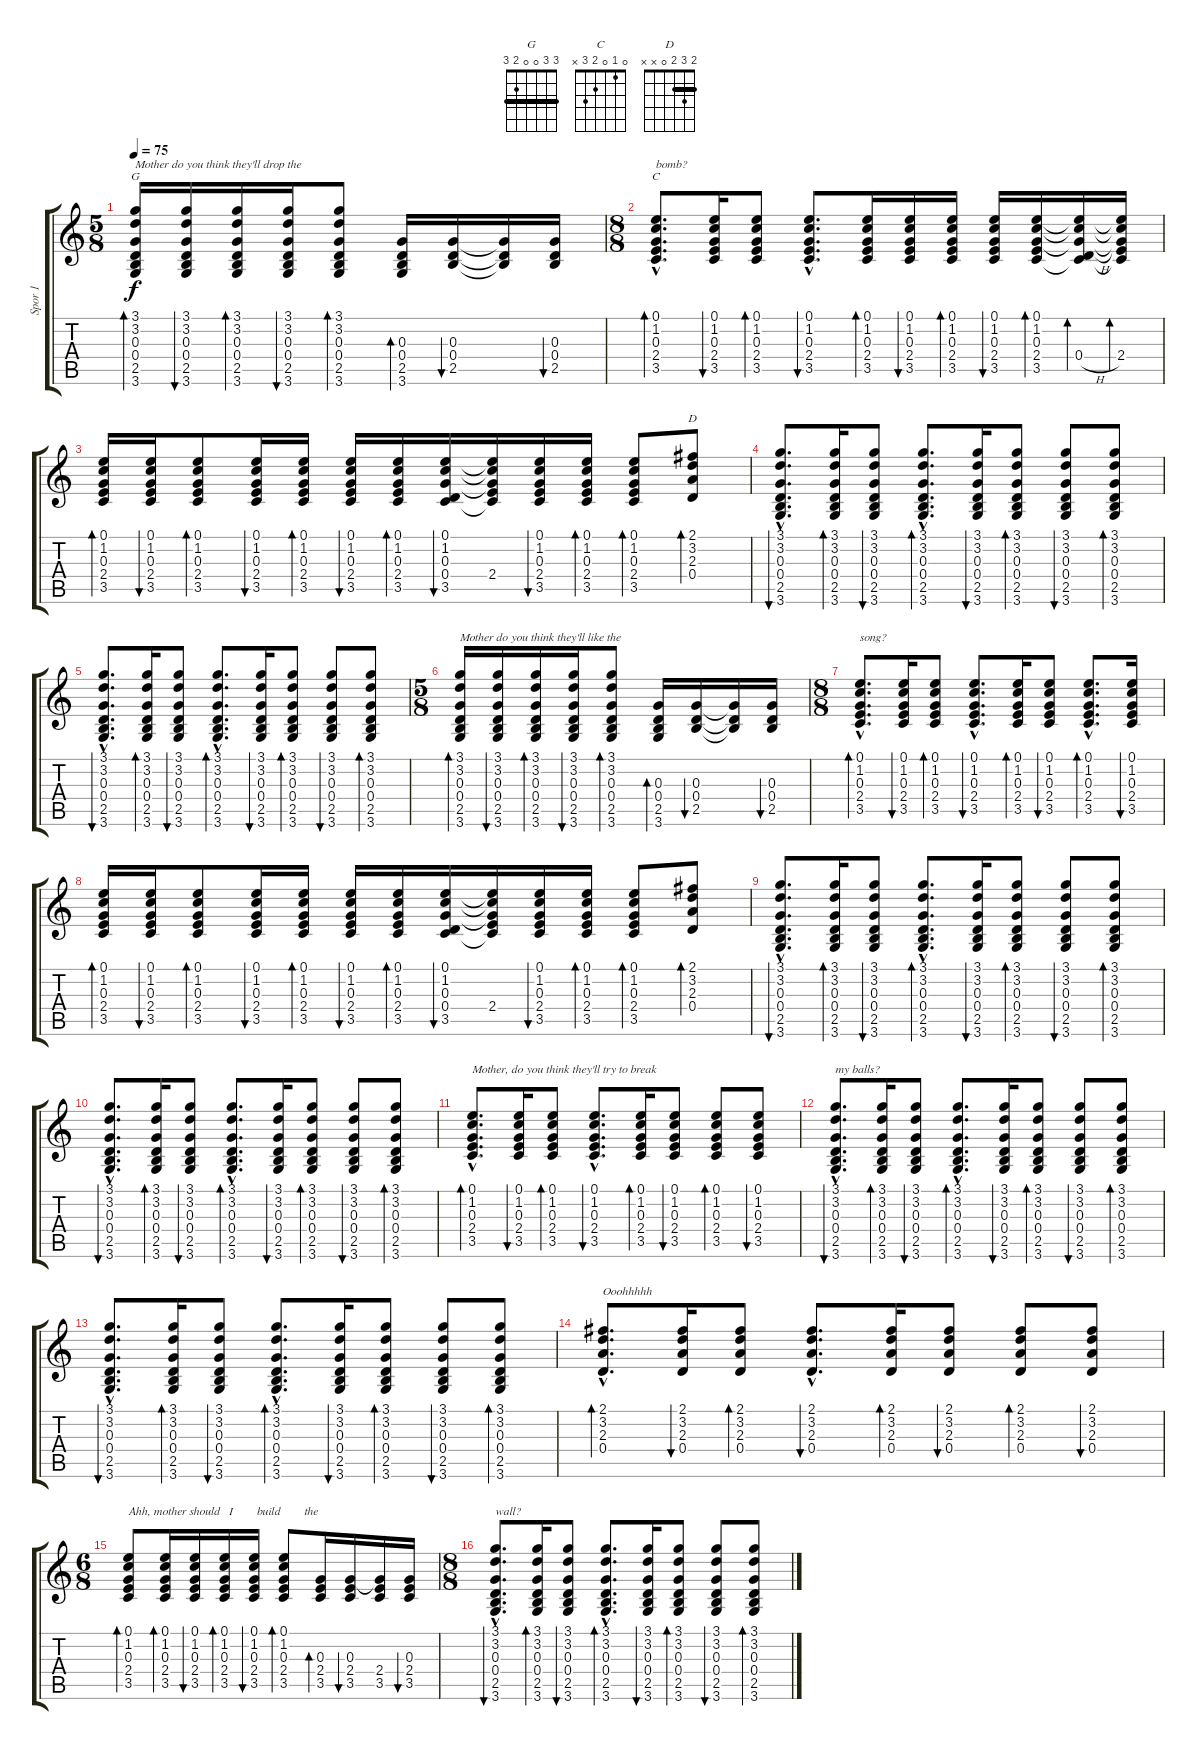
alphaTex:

\track ("Spor 1" "Spor 1") {instrument acousticguitarsteel}
\staff {score tabs}
\tuning (E4 B3 G3 D3 A2 E2) {hide}
\chord ("G" 3 3 0 0 2 3) {barre 3}
\chord ("C" 0 1 0 2 3 x)
\chord ("D" 2 3 2 0 x x) {barre 2}
\ts (5 8)
\tempo 75
\clef g2
\ks c
(3.1 3.2 0.3 0.4 2.5 3.6).16{bd 30 ch "G" txt "Mother do you think they'll drop the" dy f instrument acousticguitarsteel} (3.1 3.2 0.3 0.4 2.5 3.6).16{bu 30} (3.1 3.2 0.3 0.4 2.5 3.6).16{bd 30} (3.1 3.2 0.3 0.4 2.5 3.6).16{bu 30} (3.1 3.2 0.3 0.4 2.5 3.6).8{bd 30} (0.3 0.4 2.5 3.6).16{bd 30} (0.3 0.4 2.5).16{bu 30} (0.3{t} 0.4{t} 2.5{t}).16 (0.3 0.4 2.5).16{bu 30} |
\ts (8 8)
(0.1{hac} 1.2{hac} 0.3{hac} 2.4{hac} 3.5{hac}).8{d bd 30 ch "C" txt "bomb?"} (0.1 1.2 0.3 2.4 3.5).16{bu 30} (0.1 1.2 0.3 2.4 3.5).8{bd 30} (0.1{hac} 1.2{hac} 0.3{hac} 2.4{hac} 3.5{hac}).8{d bu 30} (0.1 1.2 0.3 2.4 3.5).16{bd 30} (0.1 1.2 0.3 2.4 3.5).16{bu 30} (0.1 1.2 0.3 2.4 3.5).16{bd 30} (0.1 1.2 0.3 2.4 3.5).16{bu 30} (0.1 1.2 0.3 2.4 3.5).16{bd 30} (0.1{t} 1.2{t} 0.3{t} 0.4{h} 3.5{t}).16{bd 30} (0.1{t} 1.2{t} 0.3{t} 2.4 3.5{t}).16{bd 30} |
(0.1 1.2 0.3 2.4 3.5).16{bd 30} (0.1 1.2 0.3 2.4 3.5).16{bu 30} (0.1 1.2 0.3 2.4 3.5).8{bd 30} (0.1 1.2 0.3 2.4 3.5).16{bu 30} (0.1 1.2 0.3 2.4 3.5).16{bd 30} (0.1 1.2 0.3 2.4 3.5).16{bu 30} (0.1 1.2 0.3 2.4 3.5).16{bd 30} (0.1 1.2 0.3 0.4 3.5).16{bu 30} (0.1{t} 1.2{t} 0.3{t} 2.4 3.5{t}).16 (0.1 1.2 0.3 2.4 3.5).16{bu 30} (0.1 1.2 0.3 2.4 3.5).16{bd 30} (0.1 1.2 0.3 2.4 3.5).8{bd 30} (2.1 3.2 2.3 0.4).8{bd 30 ch "D"} |
(3.1{hac} 3.2{hac} 0.3{hac} 0.4{hac} 2.5{hac} 3.6{hac}).8{d bu 30} (3.1 3.2 0.3 0.4 2.5 3.6).16{bd 30} (3.1 3.2 0.3 0.4 2.5 3.6).8{bu 30} (3.1{hac} 3.2{hac} 0.3{hac} 0.4{hac} 2.5{hac} 3.6{hac}).8{d bd 30} (3.1 3.2 0.3 0.4 2.5 3.6).16{bu 30} (3.1 3.2 0.3 0.4 2.5 3.6).8{bd 30} (3.1 3.2 0.3 0.4 2.5 3.6).8{bu 30} (3.1 3.2 0.3 0.4 2.5 3.6).8{bd 30} |
(3.1{hac} 3.2{hac} 0.3{hac} 0.4{hac} 2.5{hac} 3.6{hac}).8{d bu 30} (3.1 3.2 0.3 0.4 2.5 3.6).16{bd 30} (3.1 3.2 0.3 0.4 2.5 3.6).8{bu 30} (3.1{hac} 3.2{hac} 0.3{hac} 0.4{hac} 2.5{hac} 3.6{hac}).8{d bd 30} (3.1 3.2 0.3 0.4 2.5 3.6).16{bu 30} (3.1 3.2 0.3 0.4 2.5 3.6).8{bd 30} (3.1 3.2 0.3 0.4 2.5 3.6).8{bu 30} (3.1 3.2 0.3 0.4 2.5 3.6).8{bd 30} |
\ts (5 8)
(3.1 3.2 0.3 0.4 2.5 3.6).16{bd 30 txt "Mother do you think they'll like the"} (3.1 3.2 0.3 0.4 2.5 3.6).16{bu 30} (3.1 3.2 0.3 0.4 2.5 3.6).16{bd 30} (3.1 3.2 0.3 0.4 2.5 3.6).16{bu 30} (3.1 3.2 0.3 0.4 2.5 3.6).8{bd 30} (0.3 0.4 2.5 3.6).16{bd 30} (0.3 0.4 2.5).16{bu 30} (0.3{t} 0.4{t} 2.5{t}).16 (0.3 0.4 2.5).16{bu 30} |
\ts (8 8)
(0.1{hac} 1.2{hac} 0.3{hac} 2.4{hac} 3.5{hac}).8{d bd 30 txt "song?"} (0.1 1.2 0.3 2.4 3.5).16{bu 30} (0.1 1.2 0.3 2.4 3.5).8{bd 30} (0.1{hac} 1.2{hac} 0.3{hac} 2.4{hac} 3.5{hac}).8{d bu 30} (0.1 1.2 0.3 2.4 3.5).16{bd 30} (0.1 1.2 0.3 2.4 3.5).8{bu 30} (0.1{hac} 1.2{hac} 0.3{hac} 2.4{hac} 3.5{hac}).8{d bd 30} (0.1 1.2 0.3 2.4 3.5).16{bu 30} |
(0.1 1.2 0.3 2.4 3.5).16{bd 30} (0.1 1.2 0.3 2.4 3.5).16{bu 30} (0.1 1.2 0.3 2.4 3.5).8{bd 30} (0.1 1.2 0.3 2.4 3.5).16{bu 30} (0.1 1.2 0.3 2.4 3.5).16{bd 30} (0.1 1.2 0.3 2.4 3.5).16{bu 30} (0.1 1.2 0.3 2.4 3.5).16{bd 30} (0.1 1.2 0.3 0.4 3.5).16{bu 30} (0.1{t} 1.2{t} 0.3{t} 2.4 3.5{t}).16 (0.1 1.2 0.3 2.4 3.5).16{bu 30} (0.1 1.2 0.3 2.4 3.5).16{bd 30} (0.1 1.2 0.3 2.4 3.5).8{bd 30} (2.1 3.2 2.3 0.4).8{bd 30} |
(3.1{hac} 3.2{hac} 0.3{hac} 0.4{hac} 2.5{hac} 3.6{hac}).8{d bu 30} (3.1 3.2 0.3 0.4 2.5 3.6).16{bd 30} (3.1 3.2 0.3 0.4 2.5 3.6).8{bu 30} (3.1{hac} 3.2{hac} 0.3{hac} 0.4{hac} 2.5{hac} 3.6{hac}).8{d bd 30} (3.1 3.2 0.3 0.4 2.5 3.6).16{bu 30} (3.1 3.2 0.3 0.4 2.5 3.6).8{bd 30} (3.1 3.2 0.3 0.4 2.5 3.6).8{bu 30} (3.1 3.2 0.3 0.4 2.5 3.6).8{bd 30} |
(3.1{hac} 3.2{hac} 0.3{hac} 0.4{hac} 2.5{hac} 3.6{hac}).8{d bu 30} (3.1 3.2 0.3 0.4 2.5 3.6).16{bd 30} (3.1 3.2 0.3 0.4 2.5 3.6).8{bu 30} (3.1{hac} 3.2{hac} 0.3{hac} 0.4{hac} 2.5{hac} 3.6{hac}).8{d bd 30} (3.1 3.2 0.3 0.4 2.5 3.6).16{bu 30} (3.1 3.2 0.3 0.4 2.5 3.6).8{bd 30} (3.1 3.2 0.3 0.4 2.5 3.6).8{bu 30} (3.1 3.2 0.3 0.4 2.5 3.6).8{bd 30} |
(0.1{hac} 1.2{hac} 0.3{hac} 2.4{hac} 3.5{hac}).8{d bd 30 txt "Mother, do you think they'll try to break"} (0.1 1.2 0.3 2.4 3.5).16{bu 30} (0.1 1.2 0.3 2.4 3.5).8{bd 30} (0.1{hac} 1.2{hac} 0.3{hac} 2.4{hac} 3.5{hac}).8{d bu 30} (0.1 1.2 0.3 2.4 3.5).16{bd 30} (0.1 1.2 0.3 2.4 3.5).8{bu 30} (0.1 1.2 0.3 2.4 3.5).8{bd 30} (0.1 1.2 0.3 2.4 3.5).8{bu 30} |
(3.1{hac} 3.2{hac} 0.3{hac} 0.4{hac} 2.5{hac} 3.6{hac}).8{d bu 30 txt "my balls?"} (3.1 3.2 0.3 0.4 2.5 3.6).16{bd 30} (3.1 3.2 0.3 0.4 2.5 3.6).8{bu 30} (3.1{hac} 3.2{hac} 0.3{hac} 0.4{hac} 2.5{hac} 3.6{hac}).8{d bd 30} (3.1 3.2 0.3 0.4 2.5 3.6).16{bu 30} (3.1 3.2 0.3 0.4 2.5 3.6).8{bd 30} (3.1 3.2 0.3 0.4 2.5 3.6).8{bu 30} (3.1 3.2 0.3 0.4 2.5 3.6).8{bd 30} |
(3.1{hac} 3.2{hac} 0.3{hac} 0.4{hac} 2.5{hac} 3.6{hac}).8{d bu 30} (3.1 3.2 0.3 0.4 2.5 3.6).16{bd 30} (3.1 3.2 0.3 0.4 2.5 3.6).8{bu 30} (3.1{hac} 3.2{hac} 0.3{hac} 0.4{hac} 2.5{hac} 3.6{hac}).8{d bd 30} (3.1 3.2 0.3 0.4 2.5 3.6).16{bu 30} (3.1 3.2 0.3 0.4 2.5 3.6).8{bd 30} (3.1 3.2 0.3 0.4 2.5 3.6).8{bu 30} (3.1 3.2 0.3 0.4 2.5 3.6).8{bd 30} |
(2.1{hac} 3.2{hac} 2.3{hac} 0.4{hac}).8{d bd 30 txt "Ooohhhhh"} (2.1 3.2 2.3 0.4).16{bu 30} (2.1 3.2 2.3 0.4).8{bd 30} (2.1{hac} 3.2{hac} 2.3{hac} 0.4{hac}).8{d bu 30} (2.1 3.2 2.3 0.4).16{bd 30} (2.1 3.2 2.3 0.4).8{bu 30} (2.1 3.2 2.3 0.4).8{bd 30} (2.1 3.2 2.3 0.4).8{bu 30} |
\ts (6 8)
(0.1 1.2 0.3 2.4 3.5).8{bd 30 txt "Ahh, mother should   I        build        the"} (0.1 1.2 0.3 2.4 3.5).16{bd 30} (0.1 1.2 0.3 2.4 3.5).16{bu 30} (0.1 1.2 0.3 2.4 3.5).16{bd 30} (0.1 1.2 0.3 2.4 3.5).16{bu 30} (0.1 1.2 0.3 2.4 3.5).8{bd 30} (0.3 2.4 3.5).16{bd 30} (0.3 2.4 3.5).16{bu 30} (0.3{t} 2.4 3.5).16 (0.3 2.4 3.5).16{bu 30} |
\ts (8 8)
(3.1{hac} 3.2{hac} 0.3{hac} 0.4{hac} 2.5{hac} 3.6{hac}).8{d bu 30 txt "wall?"} (3.1 3.2 0.3 0.4 2.5 3.6).16{bd 30} (3.1 3.2 0.3 0.4 2.5 3.6).8{bu 30} (3.1{hac} 3.2{hac} 0.3{hac} 0.4{hac} 2.5{hac} 3.6{hac}).8{d bd 30} (3.1 3.2 0.3 0.4 2.5 3.6).16{bu 30} (3.1 3.2 0.3 0.4 2.5 3.6).8{bd 30} (3.1 3.2 0.3 0.4 2.5 3.6).8{bu 30} (3.1 3.2 0.3 0.4 2.5 3.6).8{bd 30}
